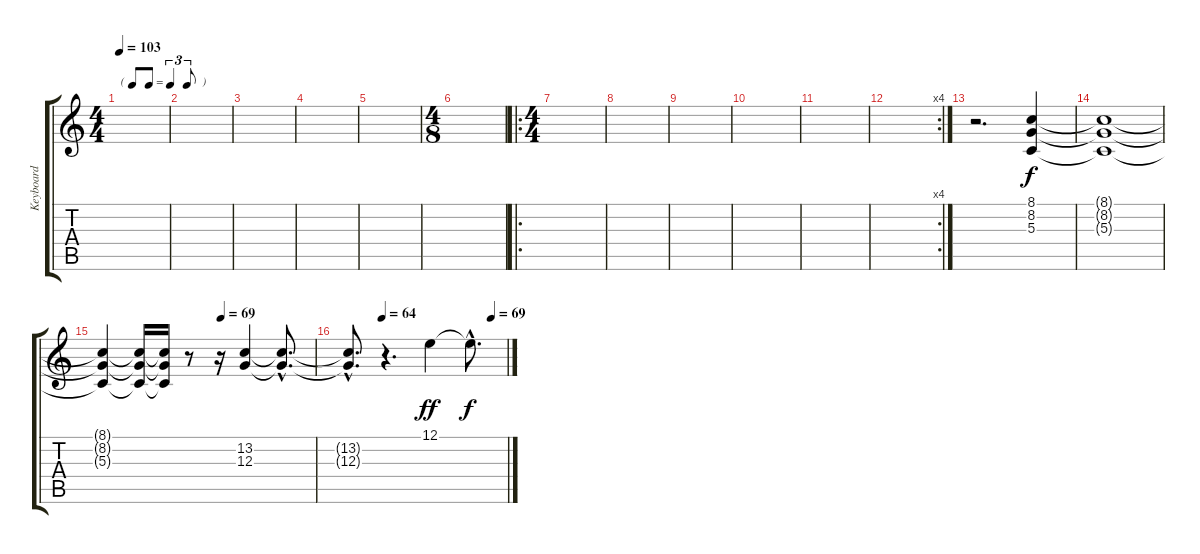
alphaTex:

\track ("Keyboard" "Keyboard") {instrument choiraahs}
\staff {score tabs}
\tuning (E4 B3 G3 D3 A2 E2) {hide}
\ts (4 4)
\tf triplet8th
\tempo 103
\clef g2
\ks c
|
|
|
|
|
\ts (4 8)
|
\ro
\ts (4 4)
|
|
|
|
|
\rc 4
|
r.2{d} (8.1 8.2 5.3).4 |
(8.1{t} 8.2{t} 5.3{t}).1 |
\tempo (69 0.5625)
(8.1{t} 8.2{t} 5.3{t}).4{volume 5} (8.1{t} 8.2{t} 5.3{t}).16 (8.1{t} 8.2{t} 5.3{t}).16{volume 4} r.8 r.16 (13.2 12.3).4 (13.2{hac t} 12.3{hac t}).8{d} |
\tempo (64 0.21875)
\tempo (69 0.90625)
(13.2{hac t} 12.3{hac t}).8{d} r.4{d} 12.1.4{dy ff volume 6} 12.1{hac t}.8{d dy f}
